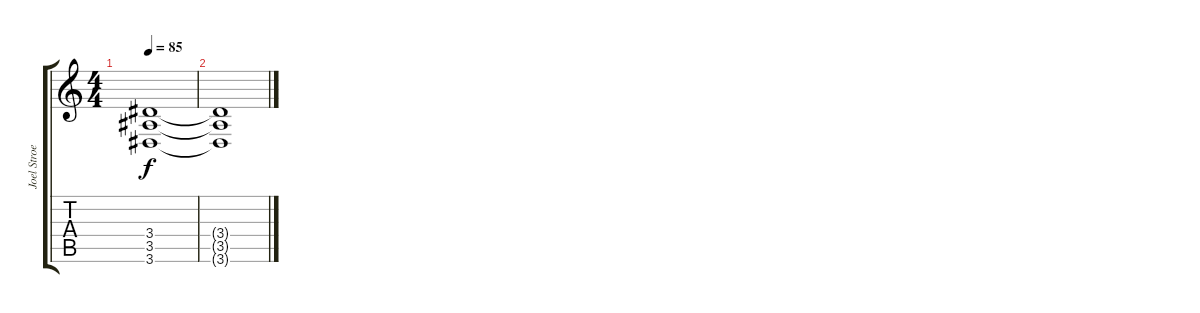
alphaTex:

\track ("Joel Stroetzel" "Joel Stroe") {instrument distortionguitar}
\staff {score tabs}
\tuning (D4 A3 F3 C3 G2 C2) {hide}
\ts (4 4)
\tempo 85
\clef g2
\ks c
(3.4{t} 3.5{t} 3.6{t}).1{dy f volume 0} |
(3.4{t} 3.5{t} 3.6{t}).1
